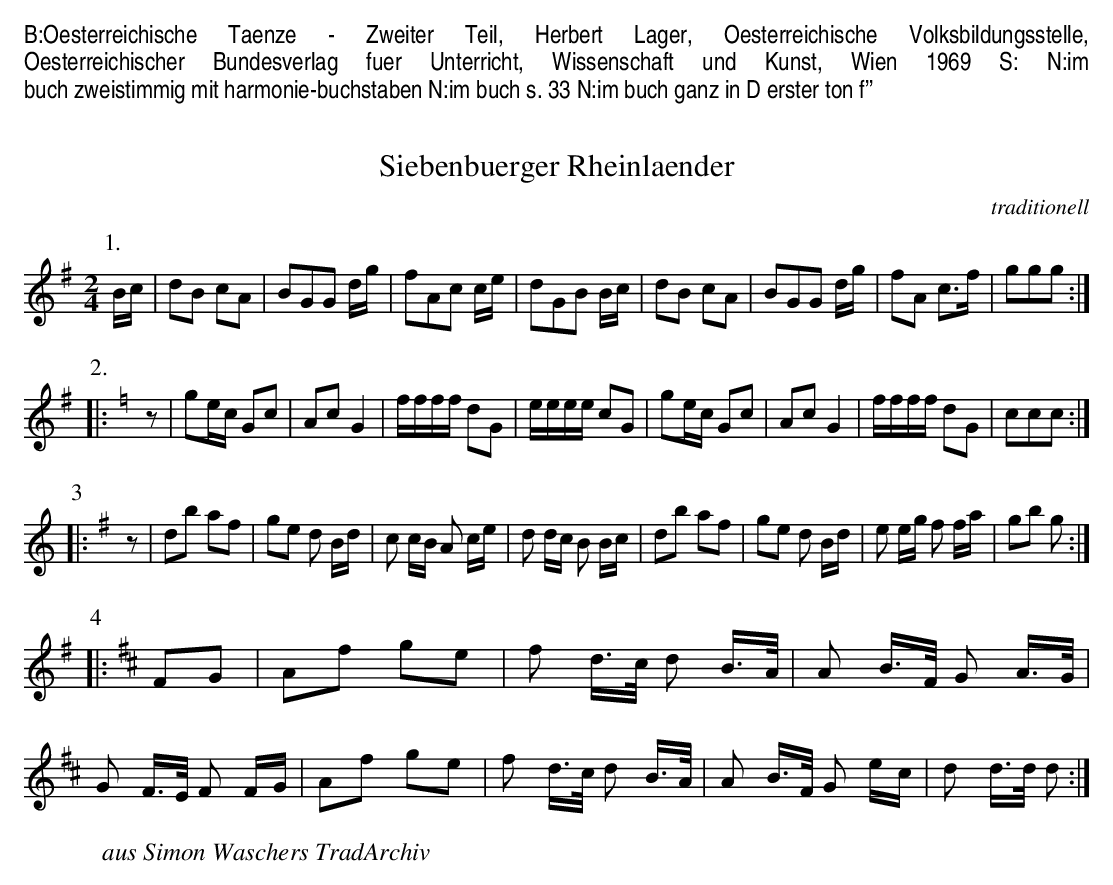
X:1
T:Siebenbuerger Rheinlaender
C:traditionell
%%textfont Helvetica-Narrow 10pt
%%begintext align
B:Oesterreichische Taenze - Zweiter Teil, Herbert Lager, Oesterreichische Volksbildungsstelle, Oesterreichischer Bundesverlag fuer Unterricht, Wissenschaft und Kunst, Wien 1969
S:
N:im buch zweistimmig mit harmonie-buchstaben
N:im buch s. 33
N:im buch ganz in D erster ton f''
%%endtext
M:2/4
L:1/8
K:G
P:1.
B/c/ |\
dB cA | BGG d/g/ | fAc c/e/ | dGB B/c/ |\
dB cA | BGG d/g/ | fA c>f | ggg :|
P:2.
K:C
|: z |\
ge/c/ Gc | Ac G2 | f/f/f/f/ dG | e/e/e/e/ cG |\
ge/c/ Gc | Ac G2 | f/f/f/f/ dG | ccc :|
P:3
K:G
|: z |\
db af | ge d B/d/ | c c/B/ A c/e/ | d d/c/ B B/c/ |\
db af | ge d B/d/ | e e/g/ f f/a/ | gb g :|
P:4
K:D
|: FG |\
Af ge | f d/>c/ d B/>A/ | A B/>F/ G A/>G/ | G F/>E/ F F/G/ |\
Af ge | f d/>c/ d B/>A/ | A B/>F/ G e/c/ | d d/>d/ d :|
W:aus Simon Waschers TradArchiv
